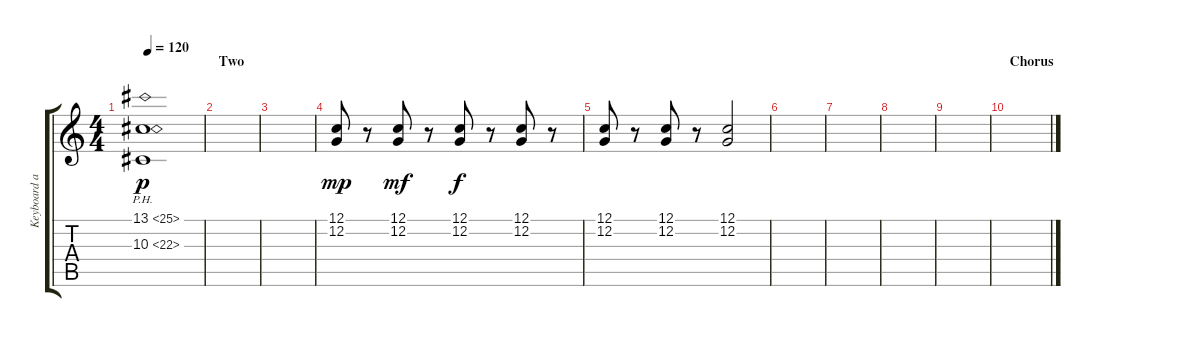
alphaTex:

\track ("Keyboard and Solo2" "Keyboard a") {instrument choiraahs}
\staff {score tabs}
\tuning (C4 G3 Eb3 Bb2 F2 C2) {hide}
\ts (4 4)
\tempo 120
\clef g2
\ks c
(13.1{ph 12} 10.3{ph 12}).1{dy p} |
\section ("" "Two")
|
|
(12.1 12.2).8{dy mp} r.8 (12.1 12.2).8{dy mf} r.8 (12.1 12.2).8{dy f} r.8 (12.1 12.2).8 r.8 |
(12.1 12.2).8 r.8 (12.1 12.2).8 r.8 (12.1 12.2).2 |
|
|
|
|
\section ("" "Chorus")
